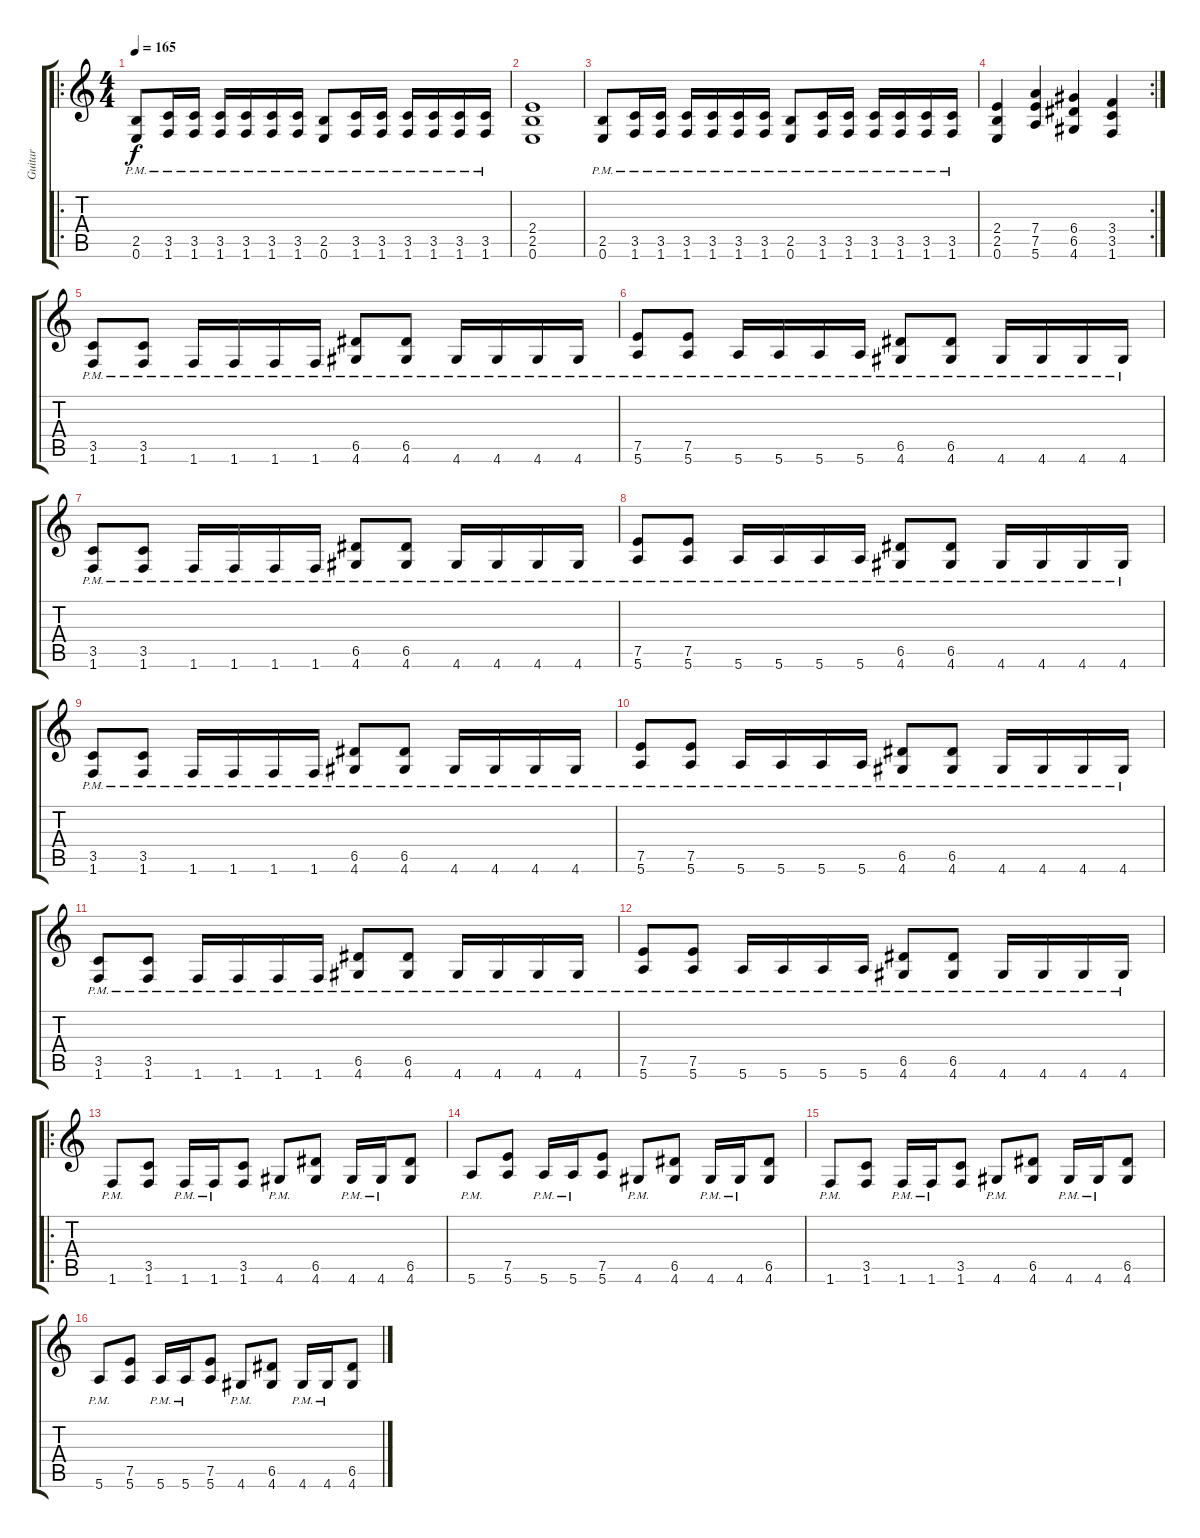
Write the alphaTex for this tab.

\track ("Guitar" "Guitar") {instrument distortionguitar}
\staff {score tabs}
\tuning (E4 B3 G3 D3 A2 E2) {hide}
\ro
\ts (4 4)
\tempo 165
\clef g2
\ks c
(2.5{pm} 0.6{pm}).8{dy f instrument distortionguitar} (3.5{pm} 1.6{pm}).16 (3.5{pm} 1.6{pm}).16 (3.5{pm} 1.6{pm}).16 (3.5{pm} 1.6{pm}).16 (3.5{pm} 1.6{pm}).16 (3.5{pm} 1.6{pm}).16 (2.5{pm} 0.6{pm}).8 (3.5{pm} 1.6{pm}).16 (3.5{pm} 1.6{pm}).16 (3.5{pm} 1.6{pm}).16 (3.5{pm} 1.6{pm}).16 (3.5{pm} 1.6{pm}).16 (3.5{pm} 1.6{pm}).16 |
(2.4 2.5 0.6).1 |
(2.5{pm} 0.6{pm}).8 (3.5{pm} 1.6{pm}).16 (3.5{pm} 1.6{pm}).16 (3.5{pm} 1.6{pm}).16 (3.5{pm} 1.6{pm}).16 (3.5{pm} 1.6{pm}).16 (3.5{pm} 1.6{pm}).16 (2.5{pm} 0.6{pm}).8 (3.5{pm} 1.6{pm}).16 (3.5{pm} 1.6{pm}).16 (3.5{pm} 1.6{pm}).16 (3.5{pm} 1.6{pm}).16 (3.5{pm} 1.6{pm}).16 (3.5{pm} 1.6{pm}).16 |
\rc 2
(2.4 2.5 0.6).4 (7.4 7.5 5.6).4 (6.4 6.5 4.6).4 (3.4 3.5 1.6).4 |
(3.5{pm} 1.6{pm}).8 (3.5{pm} 1.6{pm}).8 1.6{pm}.16 1.6{pm}.16 1.6{pm}.16 1.6{pm}.16 (6.5{pm} 4.6{pm}).8 (6.5{pm} 4.6{pm}).8 4.6{pm}.16 4.6{pm}.16 4.6{pm}.16 4.6{pm}.16 |
(7.5{pm} 5.6{pm}).8 (7.5{pm} 5.6{pm}).8 5.6{pm}.16 5.6{pm}.16 5.6{pm}.16 5.6{pm}.16 (6.5{pm} 4.6{pm}).8 (6.5{pm} 4.6{pm}).8 4.6{pm}.16 4.6{pm}.16 4.6{pm}.16 4.6{pm}.16 |
(3.5{pm} 1.6{pm}).8 (3.5{pm} 1.6{pm}).8 1.6{pm}.16 1.6{pm}.16 1.6{pm}.16 1.6{pm}.16 (6.5{pm} 4.6{pm}).8 (6.5{pm} 4.6{pm}).8 4.6{pm}.16 4.6{pm}.16 4.6{pm}.16 4.6{pm}.16 |
(7.5{pm} 5.6{pm}).8 (7.5{pm} 5.6{pm}).8 5.6{pm}.16 5.6{pm}.16 5.6{pm}.16 5.6{pm}.16 (6.5{pm} 4.6{pm}).8 (6.5{pm} 4.6{pm}).8 4.6{pm}.16 4.6{pm}.16 4.6{pm}.16 4.6{pm}.16 |
(3.5{pm} 1.6{pm}).8 (3.5{pm} 1.6{pm}).8 1.6{pm}.16 1.6{pm}.16 1.6{pm}.16 1.6{pm}.16 (6.5{pm} 4.6{pm}).8 (6.5{pm} 4.6{pm}).8 4.6{pm}.16 4.6{pm}.16 4.6{pm}.16 4.6{pm}.16 |
(7.5{pm} 5.6{pm}).8 (7.5{pm} 5.6{pm}).8 5.6{pm}.16 5.6{pm}.16 5.6{pm}.16 5.6{pm}.16 (6.5{pm} 4.6{pm}).8 (6.5{pm} 4.6{pm}).8 4.6{pm}.16 4.6{pm}.16 4.6{pm}.16 4.6{pm}.16 |
(3.5{pm} 1.6{pm}).8 (3.5{pm} 1.6{pm}).8 1.6{pm}.16 1.6{pm}.16 1.6{pm}.16 1.6{pm}.16 (6.5{pm} 4.6{pm}).8 (6.5{pm} 4.6{pm}).8 4.6{pm}.16 4.6{pm}.16 4.6{pm}.16 4.6{pm}.16 |
(7.5{pm} 5.6{pm}).8 (7.5{pm} 5.6{pm}).8 5.6{pm}.16 5.6{pm}.16 5.6{pm}.16 5.6{pm}.16 (6.5{pm} 4.6{pm}).8 (6.5{pm} 4.6{pm}).8 4.6{pm}.16 4.6{pm}.16 4.6{pm}.16 4.6{pm}.16 |
\ro
1.6{pm}.8 (3.5 1.6).8 1.6{pm}.16 1.6{pm}.16 (3.5 1.6).8 4.6{pm}.8 (6.5 4.6).8 4.6{pm}.16 4.6{pm}.16 (6.5 4.6).8 |
5.6{pm}.8 (7.5 5.6).8 5.6{pm}.16 5.6{pm}.16 (7.5 5.6).8 4.6{pm}.8 (6.5 4.6).8 4.6{pm}.16 4.6{pm}.16 (6.5 4.6).8 |
1.6{pm}.8 (3.5 1.6).8 1.6{pm}.16 1.6{pm}.16 (3.5 1.6).8 4.6{pm}.8 (6.5 4.6).8 4.6{pm}.16 4.6{pm}.16 (6.5 4.6).8 |
5.6{pm}.8 (7.5 5.6).8 5.6{pm}.16 5.6{pm}.16 (7.5 5.6).8 4.6{pm}.8 (6.5 4.6).8 4.6{pm}.16 4.6{pm}.16 (6.5 4.6).8
